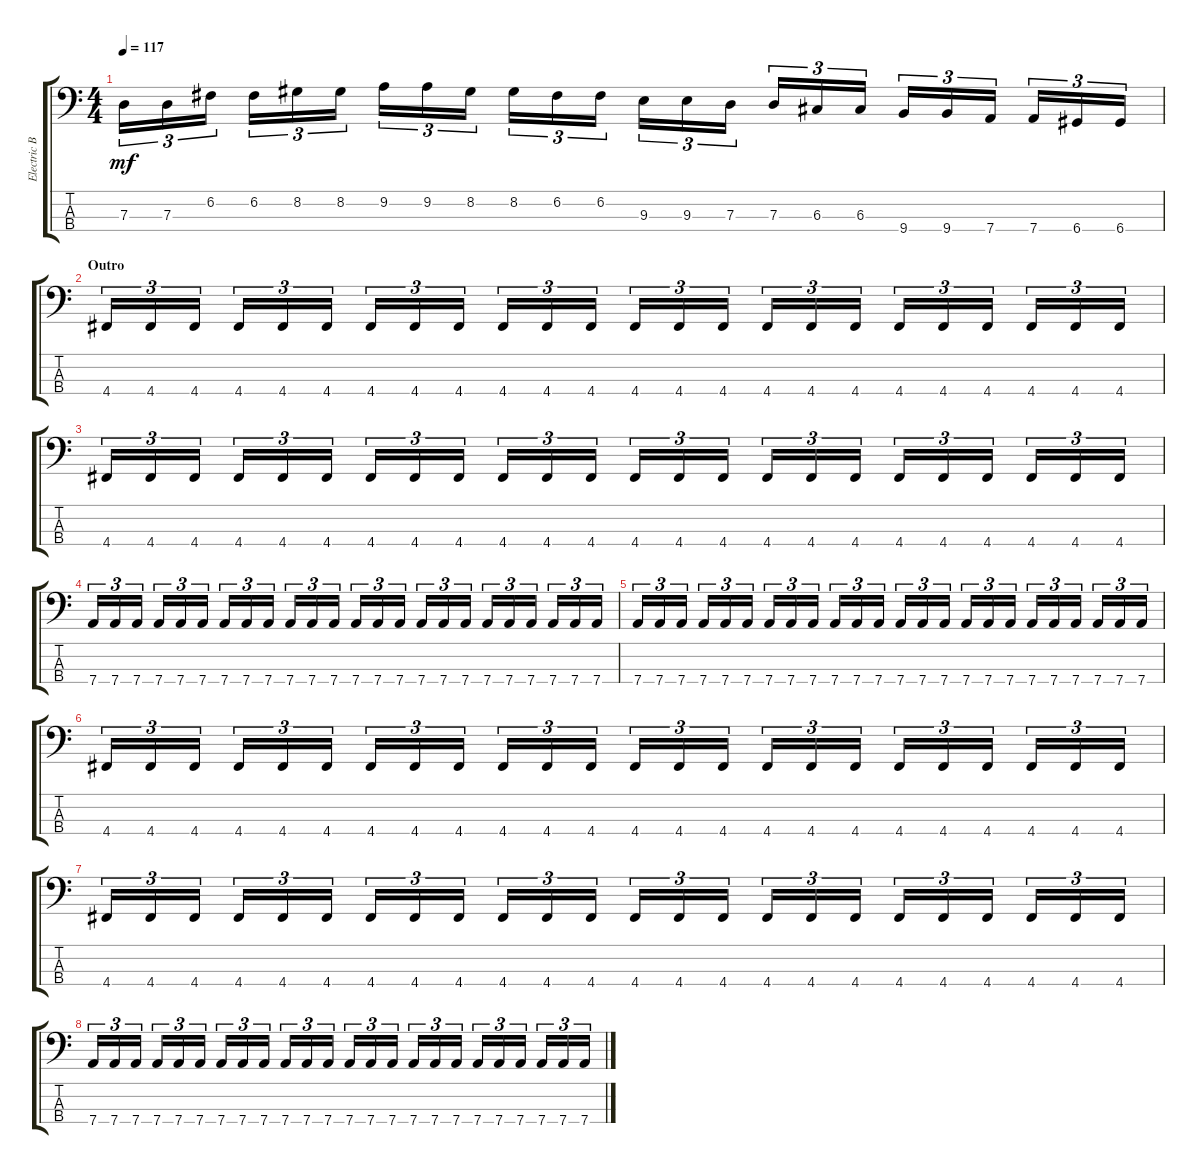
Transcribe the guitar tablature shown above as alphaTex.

\track ("Electric Bass" "Electric B") {instrument electricbassfinger}
\staff {score tabs}
\tuning (F2 C2 G1 D1) {hide}
\ts (4 4)
\tempo 117
\clef f4
\ks c
7.3.16{tu (3 2) dy mf} 7.3.16{tu (3 2)} 6.2.16{tu (3 2)} 6.2.16{tu (3 2)} 8.2.16{tu (3 2)} 8.2.16{tu (3 2)} 9.2.16{tu (3 2)} 9.2.16{tu (3 2)} 8.2.16{tu (3 2)} 8.2.16{tu (3 2)} 6.2.16{tu (3 2)} 6.2.16{tu (3 2)} 9.3.16{tu (3 2)} 9.3.16{tu (3 2)} 7.3.16{tu (3 2)} 7.3.16{tu (3 2)} 6.3.16{tu (3 2)} 6.3.16{tu (3 2)} 9.4.16{tu (3 2)} 9.4.16{tu (3 2)} 7.4.16{tu (3 2)} 7.4.16{tu (3 2)} 6.4.16{tu (3 2)} 6.4.16{tu (3 2)} |
\section ("" "Outro")
4.4.16{tu (3 2)} 4.4.16{tu (3 2)} 4.4.16{tu (3 2)} 4.4.16{tu (3 2)} 4.4.16{tu (3 2)} 4.4.16{tu (3 2)} 4.4.16{tu (3 2)} 4.4.16{tu (3 2)} 4.4.16{tu (3 2)} 4.4.16{tu (3 2)} 4.4.16{tu (3 2)} 4.4.16{tu (3 2)} 4.4.16{tu (3 2)} 4.4.16{tu (3 2)} 4.4.16{tu (3 2)} 4.4.16{tu (3 2)} 4.4.16{tu (3 2)} 4.4.16{tu (3 2)} 4.4.16{tu (3 2)} 4.4.16{tu (3 2)} 4.4.16{tu (3 2)} 4.4.16{tu (3 2)} 4.4.16{tu (3 2)} 4.4.16{tu (3 2)} |
4.4.16{tu (3 2)} 4.4.16{tu (3 2)} 4.4.16{tu (3 2)} 4.4.16{tu (3 2)} 4.4.16{tu (3 2)} 4.4.16{tu (3 2)} 4.4.16{tu (3 2)} 4.4.16{tu (3 2)} 4.4.16{tu (3 2)} 4.4.16{tu (3 2)} 4.4.16{tu (3 2)} 4.4.16{tu (3 2)} 4.4.16{tu (3 2)} 4.4.16{tu (3 2)} 4.4.16{tu (3 2)} 4.4.16{tu (3 2)} 4.4.16{tu (3 2)} 4.4.16{tu (3 2)} 4.4.16{tu (3 2)} 4.4.16{tu (3 2)} 4.4.16{tu (3 2)} 4.4.16{tu (3 2)} 4.4.16{tu (3 2)} 4.4.16{tu (3 2)} |
7.4.16{tu (3 2)} 7.4.16{tu (3 2)} 7.4.16{tu (3 2)} 7.4.16{tu (3 2)} 7.4.16{tu (3 2)} 7.4.16{tu (3 2)} 7.4.16{tu (3 2)} 7.4.16{tu (3 2)} 7.4.16{tu (3 2)} 7.4.16{tu (3 2)} 7.4.16{tu (3 2)} 7.4.16{tu (3 2)} 7.4.16{tu (3 2)} 7.4.16{tu (3 2)} 7.4.16{tu (3 2)} 7.4.16{tu (3 2)} 7.4.16{tu (3 2)} 7.4.16{tu (3 2)} 7.4.16{tu (3 2)} 7.4.16{tu (3 2)} 7.4.16{tu (3 2)} 7.4.16{tu (3 2)} 7.4.16{tu (3 2)} 7.4.16{tu (3 2)} |
7.4.16{tu (3 2)} 7.4.16{tu (3 2)} 7.4.16{tu (3 2)} 7.4.16{tu (3 2)} 7.4.16{tu (3 2)} 7.4.16{tu (3 2)} 7.4.16{tu (3 2)} 7.4.16{tu (3 2)} 7.4.16{tu (3 2)} 7.4.16{tu (3 2)} 7.4.16{tu (3 2)} 7.4.16{tu (3 2)} 7.4.16{tu (3 2)} 7.4.16{tu (3 2)} 7.4.16{tu (3 2)} 7.4.16{tu (3 2)} 7.4.16{tu (3 2)} 7.4.16{tu (3 2)} 7.4.16{tu (3 2)} 7.4.16{tu (3 2)} 7.4.16{tu (3 2)} 7.4.16{tu (3 2)} 7.4.16{tu (3 2)} 7.4.16{tu (3 2)} |
4.4.16{tu (3 2)} 4.4.16{tu (3 2)} 4.4.16{tu (3 2)} 4.4.16{tu (3 2)} 4.4.16{tu (3 2)} 4.4.16{tu (3 2)} 4.4.16{tu (3 2)} 4.4.16{tu (3 2)} 4.4.16{tu (3 2)} 4.4.16{tu (3 2)} 4.4.16{tu (3 2)} 4.4.16{tu (3 2)} 4.4.16{tu (3 2)} 4.4.16{tu (3 2)} 4.4.16{tu (3 2)} 4.4.16{tu (3 2)} 4.4.16{tu (3 2)} 4.4.16{tu (3 2)} 4.4.16{tu (3 2)} 4.4.16{tu (3 2)} 4.4.16{tu (3 2)} 4.4.16{tu (3 2)} 4.4.16{tu (3 2)} 4.4.16{tu (3 2)} |
4.4.16{tu (3 2)} 4.4.16{tu (3 2)} 4.4.16{tu (3 2)} 4.4.16{tu (3 2)} 4.4.16{tu (3 2)} 4.4.16{tu (3 2)} 4.4.16{tu (3 2)} 4.4.16{tu (3 2)} 4.4.16{tu (3 2)} 4.4.16{tu (3 2)} 4.4.16{tu (3 2)} 4.4.16{tu (3 2)} 4.4.16{tu (3 2)} 4.4.16{tu (3 2)} 4.4.16{tu (3 2)} 4.4.16{tu (3 2)} 4.4.16{tu (3 2)} 4.4.16{tu (3 2)} 4.4.16{tu (3 2)} 4.4.16{tu (3 2)} 4.4.16{tu (3 2)} 4.4.16{tu (3 2)} 4.4.16{tu (3 2)} 4.4.16{tu (3 2)} |
7.4.16{tu (3 2)} 7.4.16{tu (3 2)} 7.4.16{tu (3 2)} 7.4.16{tu (3 2)} 7.4.16{tu (3 2)} 7.4.16{tu (3 2)} 7.4.16{tu (3 2)} 7.4.16{tu (3 2)} 7.4.16{tu (3 2)} 7.4.16{tu (3 2)} 7.4.16{tu (3 2)} 7.4.16{tu (3 2)} 7.4.16{tu (3 2)} 7.4.16{tu (3 2)} 7.4.16{tu (3 2)} 7.4.16{tu (3 2)} 7.4.16{tu (3 2)} 7.4.16{tu (3 2)} 7.4.16{tu (3 2)} 7.4.16{tu (3 2)} 7.4.16{tu (3 2)} 7.4.16{tu (3 2)} 7.4.16{tu (3 2)} 7.4.16{tu (3 2)}
